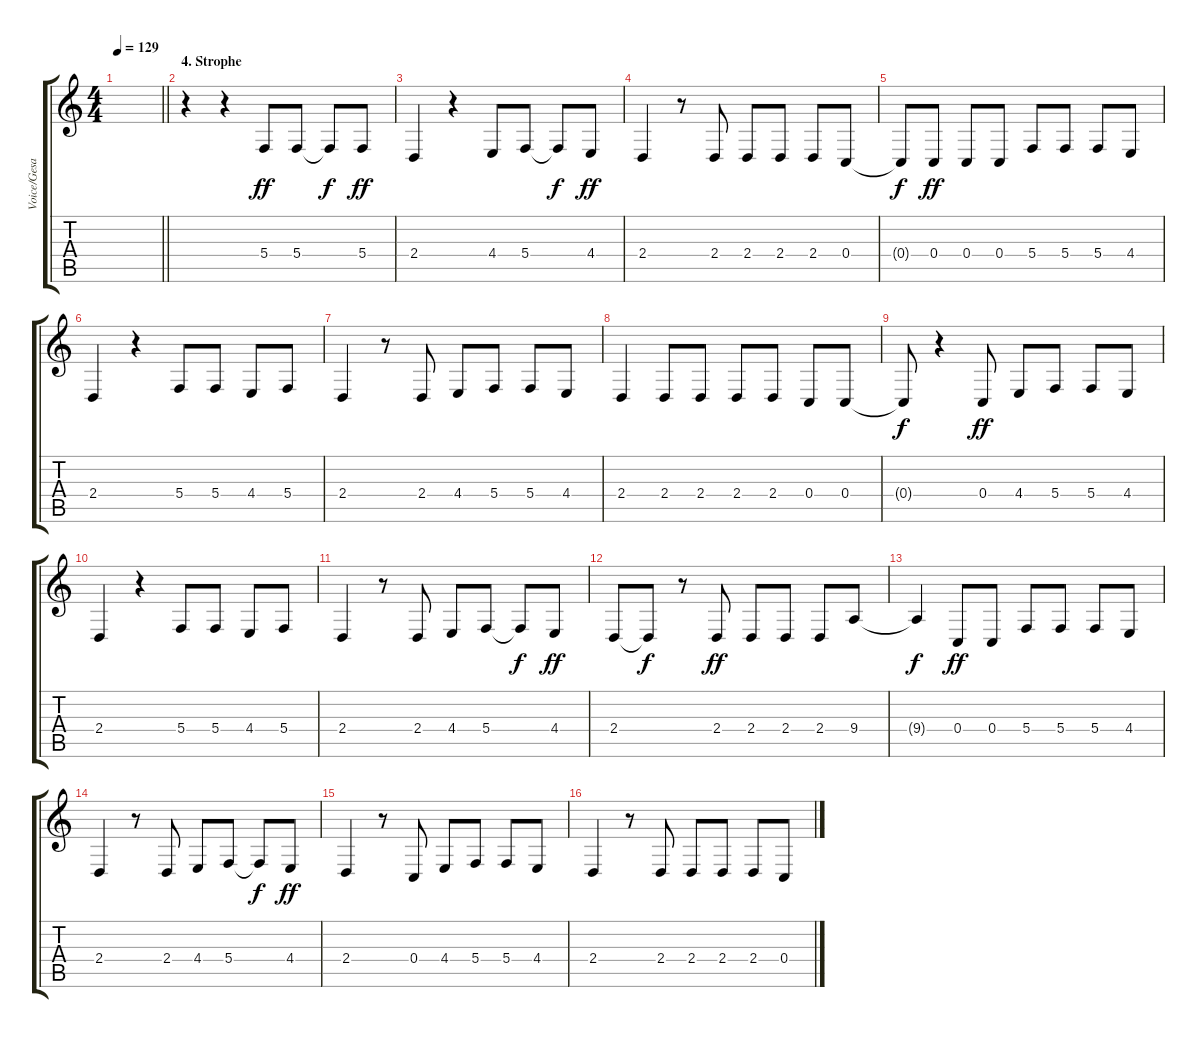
\track ("Voice/Gesang" "Voice/Gesa") {instrument altosax}
\staff {score tabs}
\tuning (D4 A3 F3 C3 G2 D2) {hide}
\ts (4 4)
\tempo 129
\clef g2
\barLineRight lightlight
\ks c
|
\section ("" "4. Strophe")
r.4 r.4 5.4.8{dy ff} 5.4.8 5.4{t}.8{dy f} 5.4.8{dy ff} |
2.4.4 r.4 4.4.8 5.4.8 5.4{t}.8{dy f} 4.4.8{dy ff} |
2.4.4 r.8 2.4.8 2.4.8 2.4.8 2.4.8 0.4.8 |
0.4{t}.8{dy f} 0.4.8{dy ff} 0.4.8 0.4.8 5.4.8 5.4.8 5.4.8 4.4.8 |
2.4.4 r.4 5.4.8 5.4.8 4.4.8 5.4.8 |
2.4.4 r.8 2.4.8 4.4.8 5.4.8 5.4.8 4.4.8 |
2.4.4 2.4.8 2.4.8 2.4.8 2.4.8 0.4.8 0.4.8 |
0.4{t}.8{dy f} r.4 0.4.8{dy ff} 4.4.8 5.4.8 5.4.8 4.4.8 |
2.4.4 r.4 5.4.8 5.4.8 4.4.8 5.4.8 |
2.4.4 r.8 2.4.8 4.4.8 5.4.8 5.4{t}.8{dy f} 4.4.8{dy ff} |
2.4.8 2.4{t}.8{dy f} r.8 2.4.8{dy ff} 2.4.8 2.4.8 2.4.8 9.4.8 |
9.4{t}.4{dy f} 0.4.8{dy ff} 0.4.8 5.4.8 5.4.8 5.4.8 4.4.8 |
2.4.4 r.8 2.4.8 4.4.8 5.4.8 5.4{t}.8{dy f} 4.4.8{dy ff} |
2.4.4 r.8 0.4.8 4.4.8 5.4.8 5.4.8 4.4.8 |
2.4.4 r.8 2.4.8 2.4.8 2.4.8 2.4.8 0.4.8
